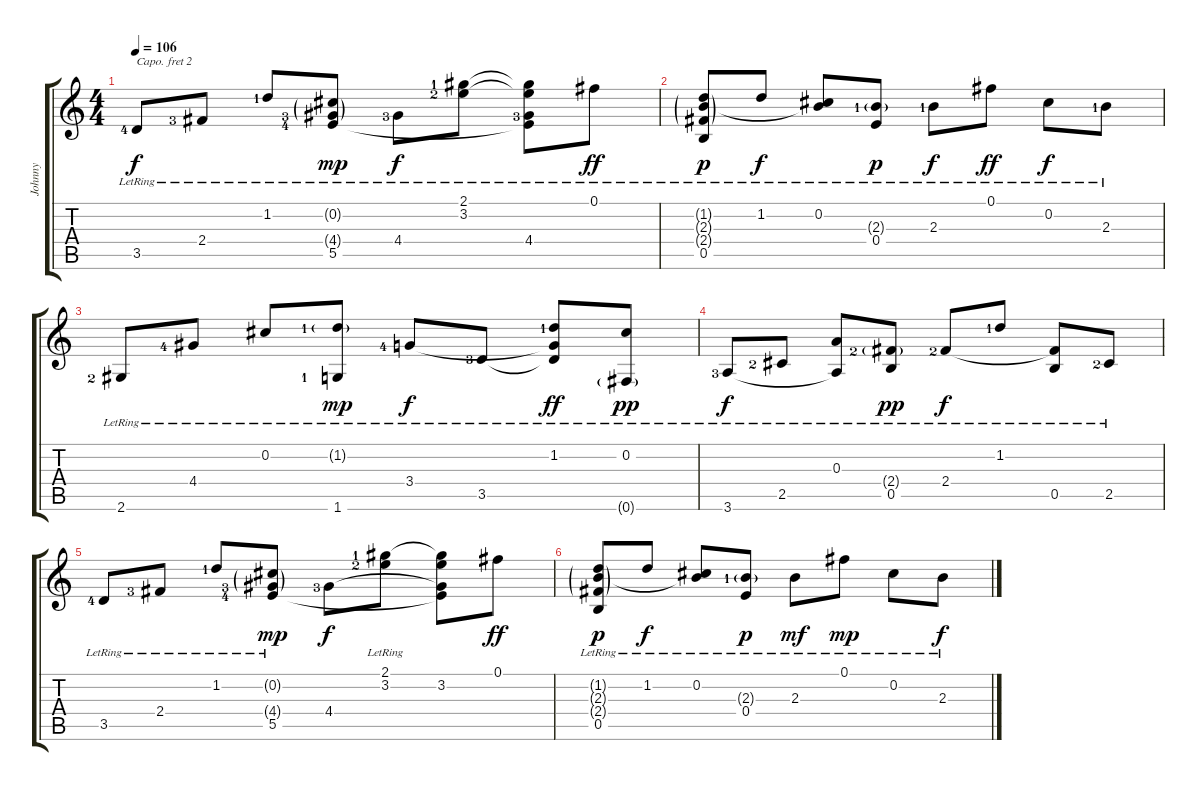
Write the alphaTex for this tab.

\track ("Johnny" "Johnny") {instrument electricguitarclean}
\staff {score tabs}
\capo 2
\tuning (E4 B3 G3 D3 A2 E2) {hide}
\ts (4 4)
\tempo 106
\clef g2
\ks c
3.5{lr lf 5}.8{dy f volume 11} 2.4{lr lf 4}.8 1.2{lr lf 2}.8 (0.2{g lr} 4.4{g lr lf 4} 5.5{lr lf 5}).8{dy mp} 4.4{lr lf 4}.8{dy f volume 10} (2.1{lr lf 2} 3.2{lr lf 3}).8 (2.1{t} 3.2{t} 4.4{lr lf 4} 5.5{t}).8 0.1{lr}.8{dy ff volume 9} |
(1.2{g lr} 2.3{g lr} 2.4{g lr} 0.5{lr}).8{dy p} 1.2{lr}.8{dy f volume 9} (0.2{lr} 2.3{t}).8 (2.3{g lr lf 2} 0.4{lr}).8{dy p} 2.3{lr lf 2}.8{dy f volume 8} 0.1{lr}.8{dy ff} 0.2{lr}.8{dy f volume 7} 2.3{lr lf 2}.8 |
2.6{lr lf 3}.8{volume 6} 4.4{lr lf 5}.8 0.2{lr}.8 (1.2{g lr lf 2} 1.6{lr lf 2}).8{dy mp} 3.4{lr lf 5}.8{dy f volume 5} 3.5{lr lf 4}.8 (1.2{lr lf 2} 3.4{t} 3.5{t}).8{dy ff} (0.2{lr} 0.6{g lr}).8{dy pp} |
3.6{lr lf 4}.8{dy f volume 4} 2.5{lr lf 3}.8 (0.3{lr} 3.6{t}).8 (2.4{g lr lf 3} 0.5{lr}).8{dy pp} 2.4{lr lf 3}.8{dy f volume 3} 1.2{lr lf 2}.8 (2.4{t} 0.5{lr}).8 2.5{lr lf 3}.8 |
3.5{lr lf 5}.8{volume 2} 2.4{lr lf 4}.8 1.2{lr lf 2}.8 (0.2{g lr} 4.4{g lr lf 4} 5.5{lr lf 5}).8{dy mp} 4.4{lf 4}.8{dy f volume 1} (2.1{lr lf 2} 3.2{lr lf 3}).8 (2.1{t} 3.2 4.4{t} 5.5{t}).8 0.1.8{dy ff} |
(1.2{g lr} 2.3{g lr} 2.4{g lr} 0.5{lr}).8{dy p volume 2} 1.2{lr}.8{dy f} (0.2{lr} 2.3{t}).8 (2.3{g lr lf 2} 0.4{lr}).8{dy p volume 0} 2.3{lr}.8{dy mf} 0.1{lr}.8{dy mp} 0.2{lr}.8 2.3{lr}.8{dy f volume 0}
